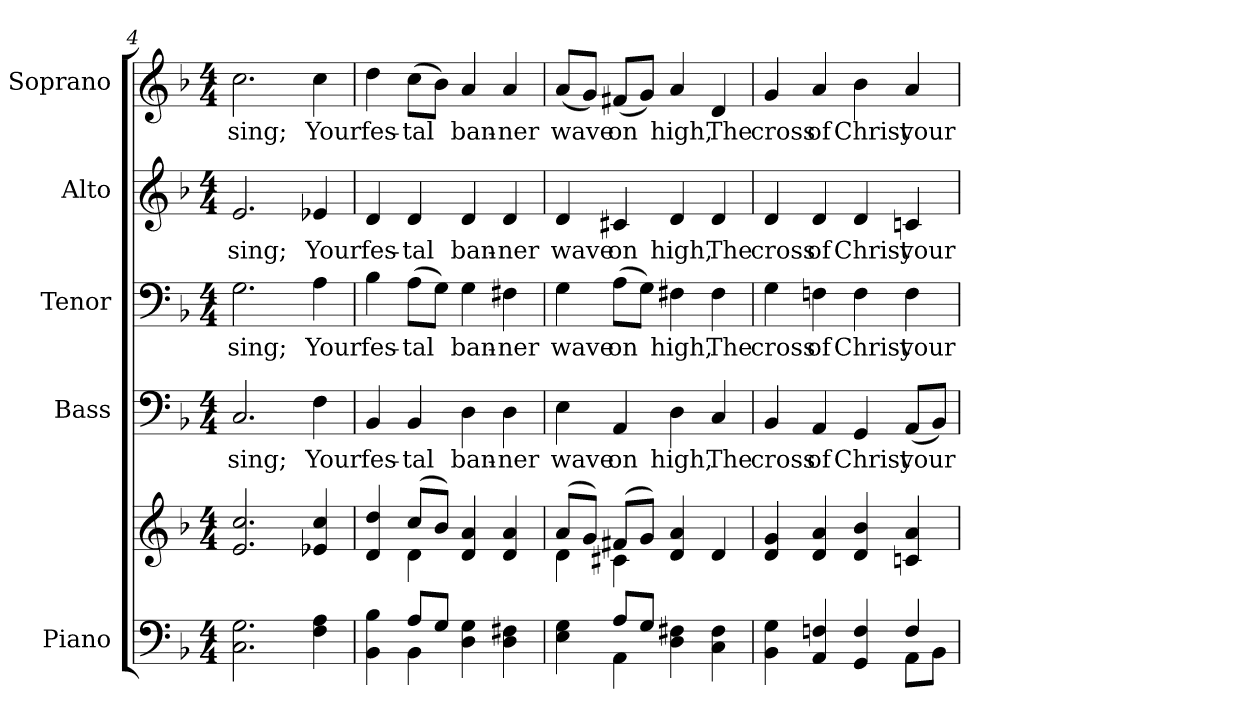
**kern	**kern	**kern	**text	**kern	**text	**kern	**text	**kern	**text
*part5	*part5	*part4	*part4	*part3	*part3	*part2	*part2	*part1	*part1
*staff6	*staff5	*staff4	*staff4	*staff3	*staff3	*staff2	*staff2	*staff1	*staff1
*I"Piano	*	*I"Bass	*	*I"Tenor	*	*I"Alto	*	*I"Soprano	*
*I'Pno.	*	*I'B.	*	*I'T.	*	*I'A.	*	*I'S.	*
*clefF4	*clefG2	*clefF4	*	*clefF4	*	*clefG2	*	*clefG2	*
*k[b-]	*k[b-]	*k[b-]	*	*k[b-]	*	*k[b-]	*	*k[b-]	*
*F:	*F:	*F:	*	*F:	*	*F:	*	*F:	*
*M4/4	*M4/4	*M4/4	*	*M4/4	*	*M4/4	*	*M4/4	*
=4	=4	=4	=4	=4	=4	=4	=4	=4	=4
!	!	!	!LO:LY:b:color=#000000	!	!	!	!	!	!
!	!	!	!	!	!LO:LY:b:color=#000000	!	!	!	!
!	!	!	!	!	!	!	!LO:LY:b:color=#000000	!	!
!	!	!	!	!	!	!	!	!	!LO:LY:b:color=#000000
2.Ci\ 2.Gi	2.ei/ 2.cci	2.Ci/	sing;	2.Gi\	sing;	2.ei/	sing;	2.cci\	sing;
!	!	!	!LO:LY:b:color=#000000	!	!	!	!	!	!
!	!	!	!	!	!LO:LY:b:color=#000000	!	!	!	!
!	!	!	!	!	!	!	!LO:LY:b:color=#000000	!	!
!	!	!	!	!	!	!	!	!	!LO:LY:b:color=#000000
4Fi\ 4Ai	4e-Xi/ 4cci	4Fi\	Your	4Ai\	Your	4e-Xi/	Your	4cci\	Your
!!LO:PB:g=z
=5	=5	=5	=5	=5	=5	=5	=5	=5	=5
*^	*^	*	*	*	*	*	*	*	*
!	!	!	!	!	!LO:LY:b:color=#000000	!	!	!	!	!	!
!	!	!	!	!	!	!	!LO:LY:b:color=#000000	!	!	!	!
!	!	!	!	!	!	!	!	!	!LO:LY:b:color=#000000	!	!
!	!	!	!	!	!	!	!	!	!	!	!LO:LY:b:color=#000000
4BB-i\ 4B-i	4ryy	4di/ 4ddi	4ryy	4BB-i/	fes-	4B-i\	fes-	4di/	fes-	4ddi\	fes-
!	!	!	!	!	!LO:LY:b:color=#000000	!	!	!	!	!	!
!	!	!	!	!	!	!	!LO:LY:b:color=#000000	!	!	!	!
!	!	!	!	!	!	!	!	!	!LO:LY:b:color=#000000	!	!
!	!	!	!	!	!	!	!	!	!	!	!LO:LY:b:color=#000000
8Ai/L	4BB-i\	(8cci/L	4di\	4BB-i/	-tal	(8Ai\L	-tal	4di/	-tal	(8cci\L	-tal
8Gi/J	.	8b-i/J)	.	.	.	8Gi\J)	.	.	.	8b-i\J)	.
!	!	!	!	!	!LO:LY:b:color=#000000	!	!	!	!	!	!
!	!	!	!	!	!	!	!LO:LY:b:color=#000000	!	!	!	!
!	!	!	!	!	!	!	!	!	!LO:LY:b:color=#000000	!	!
!	!	!	!	!	!	!	!	!	!	!	!LO:LY:b:color=#000000
4Di\ 4Gi	2ryy	4di/ 4ai	2ryy	4Di\	ban-	4Gi\	ban-	4di/	ban-	4ai/	ban-
!	!	!	!	!	!LO:LY:b:color=#000000	!	!	!	!	!	!
!	!	!	!	!	!	!	!LO:LY:b:color=#000000	!	!	!	!
!	!	!	!	!	!	!	!	!	!LO:LY:b:color=#000000	!	!
!	!	!	!	!	!	!	!	!	!	!	!LO:LY:b:color=#000000
4Di\ 4F#Xi	.	4di/ 4ai	.	4Di\	-ner	4F#Xi\	-ner	4di/	-ner	4ai/	-ner
=6	=6	=6	=6	=6	=6	=6	=6	=6	=6	=6	=6
!	!	!	!	!	!LO:LY:b:color=#000000	!	!	!	!	!	!
!	!	!	!	!	!	!	!LO:LY:b:color=#000000	!	!	!	!
!	!	!	!	!	!	!	!	!	!LO:LY:b:color=#000000	!	!
!	!	!	!	!	!	!	!	!	!	!	!LO:LY:b:color=#000000
4Ei\ 4Gi	4ryy	(8ai/L	4di\	4Ei\	wave	4Gi\	wave	4di/	wave	(8ai/L	wave
.	.	8gi/J)	.	.	.	.	.	.	.	8gi/J)	.
!	!	!	!	!	!LO:LY:b:color=#000000	!	!	!	!	!	!
!	!	!	!	!	!	!	!LO:LY:b:color=#000000	!	!	!	!
!	!	!	!	!	!	!	!	!	!LO:LY:b:color=#000000	!	!
!	!	!	!	!	!	!	!	!	!	!	!LO:LY:b:color=#000000
8Ai/L	4AAi\	(8f#Xi/L	4c#Xi\	4AAi/	on	(8Ai\L	on	4c#Xi/	on	(8f#Xi/L	on
8Gi/J	.	8gi/J)	.	.	.	8Gi\J)	.	.	.	8gi/J)	.
!	!	!	!	!	!LO:LY:b:color=#000000	!	!	!	!	!	!
!	!	!	!	!	!	!	!LO:LY:b:color=#000000	!	!	!	!
!	!	!	!	!	!	!	!	!	!LO:LY:b:color=#000000	!	!
!	!	!	!	!	!	!	!	!	!	!	!LO:LY:b:color=#000000
4Di\ 4F#Xi	2ryy	4di/ 4ai	2ryy	4Di\	high,	4F#Xi\	high,	4di/	high,	4ai/	high,
!	!	!	!	!	!LO:LY:b:color=#000000	!	!	!	!	!	!
!	!	!	!	!	!	!	!LO:LY:b:color=#000000	!	!	!	!
!	!	!	!	!	!	!	!	!	!LO:LY:b:color=#000000	!	!
!	!	!	!	!	!	!	!	!	!	!	!LO:LY:b:color=#000000
4Ci\ 4F#i	.	4di/	.	4Ci/	The	4F#i\	The	4di/	The	4di/	The
*	*	*v	*v	*	*	*	*	*	*	*	*
!!LO:PB:g=z
=7	=7	=7	=7	=7	=7	=7	=7	=7	=7	=7
!	!	!	!	!LO:LY:b:color=#000000	!	!	!	!	!	!
!	!	!	!	!	!	!LO:LY:b:color=#000000	!	!	!	!
!	!	!	!	!	!	!	!	!LO:LY:b:color=#000000	!	!
!	!	!	!	!	!	!	!	!	!	!LO:LY:b:color=#000000
4BB-i\ 4Gi	2ryy	4di/ 4gi	4BB-i/	cross	4Gi\	cross	4di/	cross	4gi/	cross
!	!	!	!	!LO:LY:b:color=#000000	!	!	!	!	!	!
!	!	!	!	!	!	!LO:LY:b:color=#000000	!	!	!	!
!	!	!	!	!	!	!	!	!LO:LY:b:color=#000000	!	!
!	!	!	!	!	!	!	!	!	!	!LO:LY:b:color=#000000
4AAi/ 4Fni	.	4di/ 4ai	4AAi/	of	4Fni\	of	4di/	of	4ai/	of
!	!	!	!	!LO:LY:b:color=#000000	!	!	!	!	!	!
!	!	!	!	!	!	!LO:LY:b:color=#000000	!	!	!	!
!	!	!	!	!	!	!	!	!LO:LY:b:color=#000000	!	!
!	!	!	!	!	!	!	!	!	!	!LO:LY:b:color=#000000
4GGi/ 4Fi	4ryy	4di/ 4b-i	4GGi/	Christ	4Fi\	Christ	4di/	Christ	4b-i\	Christ
!	!	!	!	!LO:LY:b:color=#000000	!	!	!	!	!	!
!	!	!	!	!	!	!LO:LY:b:color=#000000	!	!	!	!
!	!	!	!	!	!	!	!	!LO:LY:b:color=#000000	!	!
!	!	!	!	!	!	!	!	!	!	!LO:LY:b:color=#000000
4Fi/	8AAi\L	4cni/ 4ai	(8AAi/L	your	4Fi\	your	4cni/	your	4ai/	your
.	8BB-i\J	.	8BB-i/J)	.	.	.	.	.	.	.
*v	*v	*	*	*	*	*	*	*	*	*
=	=	=	=	=	=	=	=	=	=
*-	*-	*-	*-	*-	*-	*-	*-	*-	*-
